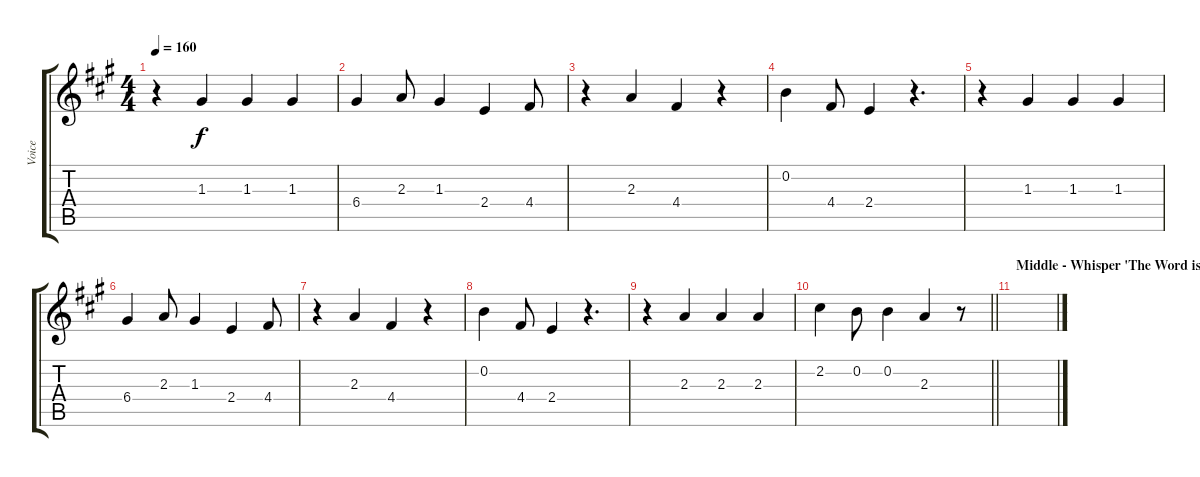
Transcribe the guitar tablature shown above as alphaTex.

\track ("Voice" "Voice") {instrument tenorsax}
\staff {score tabs}
\tuning (E5 B4 G4 D4 A3 E3) {hide}
\ts (4 4)
\tempo 160
\clef g2
\ks a
r.4{dy f} 1.3.4 1.3.4 1.3.4 |
6.4.4 2.3.8 1.3.4 2.4.4 4.4.8 |
r.4 2.3.4 4.4.4 r.4 |
0.2.4 4.4.8 2.4.4 r.4{d} |
r.4 1.3.4 1.3.4 1.3.4 |
6.4.4 2.3.8 1.3.4 2.4.4 4.4.8 |
r.4 2.3.4 4.4.4 r.4 |
0.2.4 4.4.8 2.4.4 r.4{d} |
r.4 2.3.4 2.3.4 2.3.4 |
\barLineRight lightlight
2.2.4 0.2.8 0.2.4 2.3.4 r.8 |
\section ("" "Middle - Whisper 'The Word is on your lips. Say the Word'")
